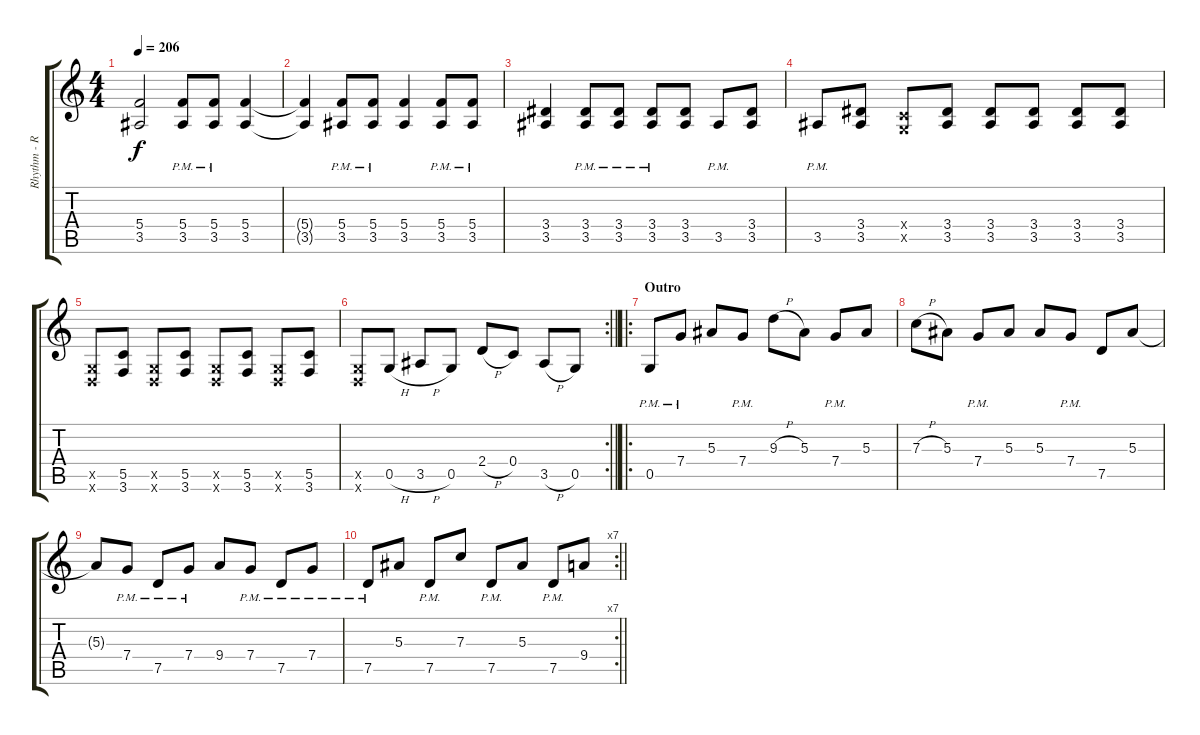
\track ("Rhythm - Right" "Rhythm - R") {instrument distortionguitar}
\staff {score tabs}
\tuning (D4 A3 F3 C3 G2 D2) {hide}
\ts (4 4)
\tempo 206
\clef g2
\ks c
(5.4 3.5).2{dy f} (5.4{pm} 3.5{pm}).8 (5.4{pm} 3.5{pm}).8 (5.4 3.5).4 |
(5.4{t} 3.5{t}).4 (5.4{pm} 3.5{pm}).8 (5.4{pm} 3.5{pm}).8 (5.4 3.5).4 (5.4{pm} 3.5{pm}).8 (5.4{pm} 3.5{pm}).8 |
(3.4 3.5).4 (3.4{pm} 3.5{pm}).8 (3.4{pm} 3.5{pm}).8 (3.4{pm} 3.5{pm}).8 (3.4 3.5).8 3.5{pm}.8 (3.4 3.5).8 |
3.5{pm}.8 (3.4 3.5).8 (0.4{x} 0.5{x}).8 (3.4 3.5).8 (3.4 3.5).8 (3.4 3.5).8 (3.4 3.5).8 (3.4 3.5).8 |
(0.5{x} 0.6{x}).8 (5.5 3.6).8 (0.5{x} 0.6{x}).8 (5.5 3.6).8 (0.5{x} 0.6{x}).8 (5.5 3.6).8 (0.5{x} 0.6{x}).8 (5.5 3.6).8 |
\rc 2
\barLineRight lightlight
(0.5{x} 0.6{x}).8 0.5{h}.8 3.5{h}.8 0.5.8 2.4{h}.8 0.4.8 3.5{h}.8 0.5.8 |
\ro
\section ("" "Outro")
0.5{pm}.8 7.4{pm}.8 5.3.8 7.4{pm}.8 9.3{h}.8 5.3.8 7.4{pm}.8 5.3.8 |
7.3{h}.8 5.3.8 7.4{pm}.8 5.3.8 5.3.8 7.4{pm}.8 7.5.8 5.3.8 |
5.3{t}.8 7.4{pm}.8 7.5{pm}.8 7.4{pm}.8 9.4.8 7.4{pm}.8 7.5{pm}.8 7.4{pm}.8 |
\rc 7
\barLineRight lightlight
7.5{pm}.8 5.3.8 7.5{pm}.8 7.3.8 7.5{pm}.8 5.3.8 7.5{pm}.8 9.4.8
